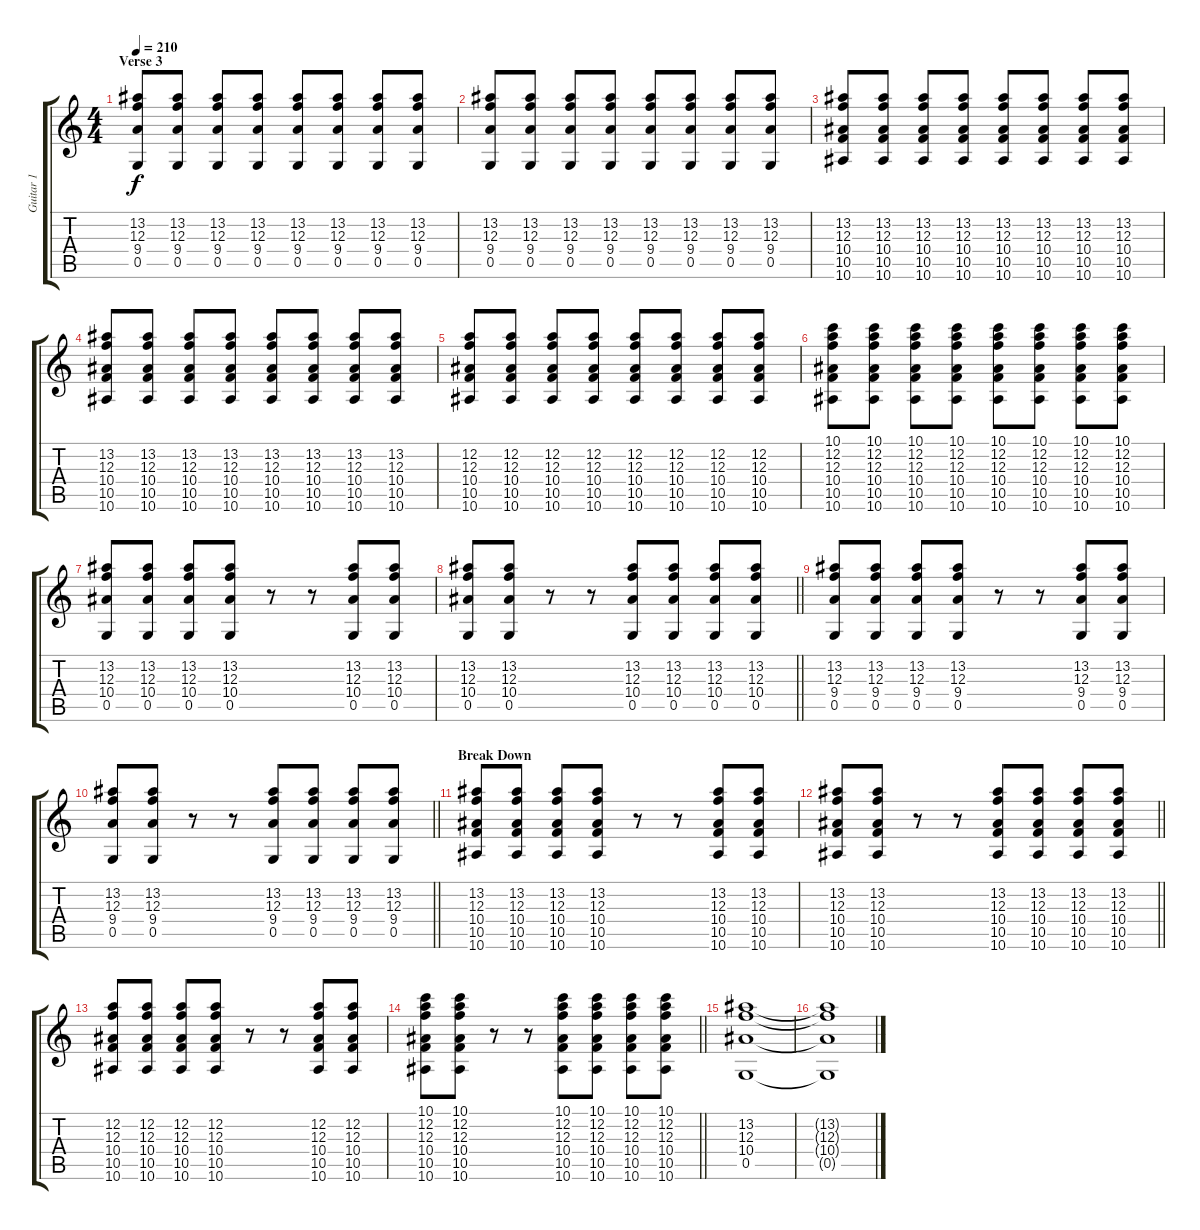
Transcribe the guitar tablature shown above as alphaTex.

\track ("Guitar 1" "Guitar 1") {instrument distortionguitar}
\staff {score tabs}
\tuning (D4 A3 F3 C3 G2 C2) {hide}
\ts (4 4)
\section ("" "Verse 3")
\tempo 210
\clef g2
\ks c
(13.2 12.3 9.4 0.5).8{dy f} (13.2 12.3 9.4 0.5).8 (13.2 12.3 9.4 0.5).8 (13.2 12.3 9.4 0.5).8 (13.2 12.3 9.4 0.5).8 (13.2 12.3 9.4 0.5).8 (13.2 12.3 9.4 0.5).8 (13.2 12.3 9.4 0.5).8 |
(13.2 12.3 9.4 0.5).8 (13.2 12.3 9.4 0.5).8 (13.2 12.3 9.4 0.5).8 (13.2 12.3 9.4 0.5).8 (13.2 12.3 9.4 0.5).8 (13.2 12.3 9.4 0.5).8 (13.2 12.3 9.4 0.5).8 (13.2 12.3 9.4 0.5).8 |
(13.2 12.3 10.4 10.5 10.6).8 (13.2 12.3 10.4 10.5 10.6).8 (13.2 12.3 10.4 10.5 10.6).8 (13.2 12.3 10.4 10.5 10.6).8 (13.2 12.3 10.4 10.5 10.6).8 (13.2 12.3 10.4 10.5 10.6).8 (13.2 12.3 10.4 10.5 10.6).8 (13.2 12.3 10.4 10.5 10.6).8 |
(13.2 12.3 10.4 10.5 10.6).8 (13.2 12.3 10.4 10.5 10.6).8 (13.2 12.3 10.4 10.5 10.6).8 (13.2 12.3 10.4 10.5 10.6).8 (13.2 12.3 10.4 10.5 10.6).8 (13.2 12.3 10.4 10.5 10.6).8 (13.2 12.3 10.4 10.5 10.6).8 (13.2 12.3 10.4 10.5 10.6).8 |
(12.2 12.3 10.4 10.5 10.6).8 (12.2 12.3 10.4 10.5 10.6).8 (12.2 12.3 10.4 10.5 10.6).8 (12.2 12.3 10.4 10.5 10.6).8 (12.2 12.3 10.4 10.5 10.6).8 (12.2 12.3 10.4 10.5 10.6).8 (12.2 12.3 10.4 10.5 10.6).8 (12.2 12.3 10.4 10.5 10.6).8 |
(10.1 12.2 12.3 10.4 10.5 10.6).8 (10.1 12.2 12.3 10.4 10.5 10.6).8 (10.1 12.2 12.3 10.4 10.5 10.6).8 (10.1 12.2 12.3 10.4 10.5 10.6).8 (10.1 12.2 12.3 10.4 10.5 10.6).8 (10.1 12.2 12.3 10.4 10.5 10.6).8 (10.1 12.2 12.3 10.4 10.5 10.6).8 (10.1 12.2 12.3 10.4 10.5 10.6).8 |
(13.2 12.3 10.4 0.5).8 (13.2 12.3 10.4 0.5).8 (13.2 12.3 10.4 0.5).8 (13.2 12.3 10.4 0.5).8 r.8 r.8 (13.2 12.3 10.4 0.5).8 (13.2 12.3 10.4 0.5).8 |
\barLineRight lightlight
(13.2 12.3 10.4 0.5).8 (13.2 12.3 10.4 0.5).8 r.8 r.8 (13.2 12.3 10.4 0.5).8 (13.2 12.3 10.4 0.5).8 (13.2 12.3 10.4 0.5).8 (13.2 12.3 10.4 0.5).8 |
(13.2 12.3 9.4 0.5).8 (13.2 12.3 9.4 0.5).8 (13.2 12.3 9.4 0.5).8 (13.2 12.3 9.4 0.5).8 r.8 r.8 (13.2 12.3 9.4 0.5).8 (13.2 12.3 9.4 0.5).8 |
\barLineRight lightlight
(13.2 12.3 9.4 0.5).8 (13.2 12.3 9.4 0.5).8 r.8 r.8 (13.2 12.3 9.4 0.5).8 (13.2 12.3 9.4 0.5).8 (13.2 12.3 9.4 0.5).8 (13.2 12.3 9.4 0.5).8 |
\section ("" "Break Down")
(13.2 12.3 10.4 10.5 10.6).8 (13.2 12.3 10.4 10.5 10.6).8 (13.2 12.3 10.4 10.5 10.6).8 (13.2 12.3 10.4 10.5 10.6).8 r.8 r.8 (13.2 12.3 10.4 10.5 10.6).8 (13.2 12.3 10.4 10.5 10.6).8 |
\barLineRight lightlight
(13.2 12.3 10.4 10.5 10.6).8 (13.2 12.3 10.4 10.5 10.6).8 r.8 r.8 (13.2 12.3 10.4 10.5 10.6).8 (13.2 12.3 10.4 10.5 10.6).8 (13.2 12.3 10.4 10.5 10.6).8 (13.2 12.3 10.4 10.5 10.6).8 |
(12.2 12.3 10.4 10.5 10.6).8 (12.2 12.3 10.4 10.5 10.6).8 (12.2 12.3 10.4 10.5 10.6).8 (12.2 12.3 10.4 10.5 10.6).8 r.8 r.8 (12.2 12.3 10.4 10.5 10.6).8 (12.2 12.3 10.4 10.5 10.6).8 |
\barLineRight lightlight
(10.1 12.2 12.3 10.4 10.5 10.6).8 (10.1 12.2 12.3 10.4 10.5 10.6).8 r.8 r.8 (10.1 12.2 12.3 10.4 10.5 10.6).8 (10.1 12.2 12.3 10.4 10.5 10.6).8 (10.1 12.2 12.3 10.4 10.5 10.6).8 (10.1 12.2 12.3 10.4 10.5 10.6).8 |
(13.2 12.3 10.4 0.5).1 |
(13.2{t} 12.3{t} 10.4{t} 0.5{t}).1
